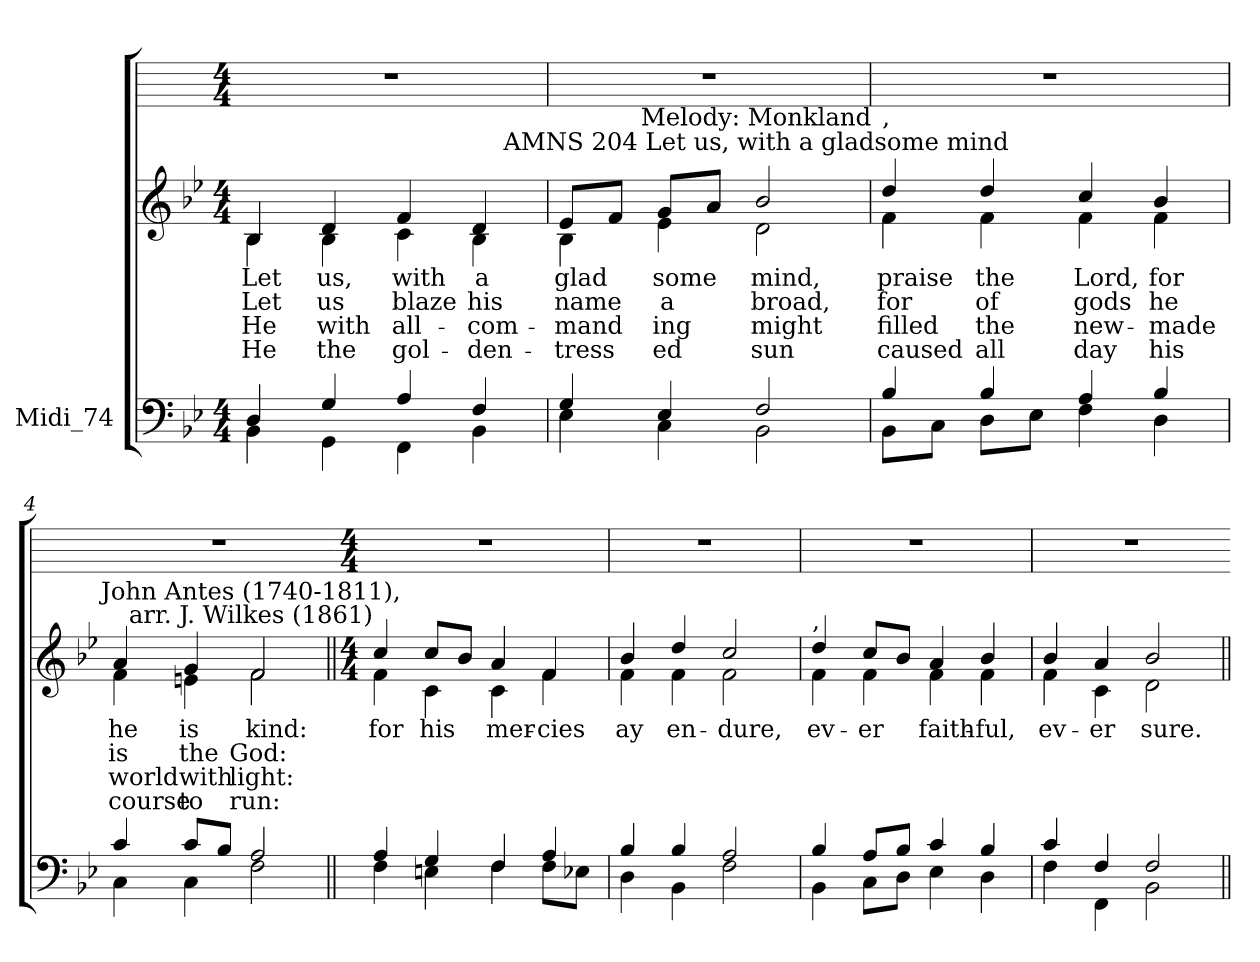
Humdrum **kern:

**kern	**kern	**text	**text	**text	**text	**kern
*part3	*part2	*part2	*part2	*part2	*part2	*part1
*staff3	*staff2	*staff2	*staff2	*staff2	*staff2	*staff1
*I"Midi_74	*	*	*	*	*	*
*clefF4	*clefG2	*	*	*	*	*
*k[b-e-]	*k[b-e-]	*	*	*	*	*
*B-:	*B-:	*	*	*	*	*
*M4/4	*M4/4	*	*	*	*	*M4/4
=1	=1	=1	=1	=1	=1	=1
*^	*	*	*	*	*	*
!	!	!LO:TX:a:cj:t=John Milton\n(1608-1674)	!	!	!	!	!
!	!	!	!LO:LY:b	!LO:LY:b	!LO:LY:b	!LO:LY:b	!
*	*	*^	*	*	*	*	*
4D/	4BB-\	4B-/	4B-\	Let	Let	He	He	1r
!	!	!	!	!LO:LY:b	!LO:LY:b	!LO:LY:b	!LO:LY:b	!
4G/	4GG\	4d/	4B-\	us,	us	with	the	.
!	!	!	!	!LO:LY:b	!LO:LY:b	!LO:LY:b	!LO:LY:b	!
4A/	4FF\	4f/	4c\	with	blaze	all-	-gol-	.
!	!	!	!	!LO:LY:b	!LO:LY:b	!LO:LY:b	!LO:LY:b	!
4F/	4BB-\	4d/	4B-\	-a	his	com-	-den-	.
=2	=2	=2	=2	=2	=2	=2	=2	=2
!	!	!	!	!LO:LY:b	!LO:LY:b	!LO:LY:b	!LO:LY:b	!
4G/	4E-\	8e-/L	4B-\	-glad	name	mand	tress	1r
.	.	8f/J	.	.	.	.	.	.
!	!	!	!	!LO:LY:b	!LO:LY:b	!LO:LY:b	!LO:LY:b	!
4E-/	4C\	8g/L	4e-\	some	a	ing	ed	.
.	.	8a/J	.	.	.	.	.	.
!	!	!LO:TX:a:cj:t=AMNS 204 Let us, with a gladsome mind	!	!	!	!	!	!
!	!	!LO:TX:a:cj:t=Melody&colon; Monkland	!	!	!	!	!	!
!	!	!	!	!LO:LY:b	!LO:LY:b	!LO:LY:b	!LO:LY:b	!
2F/	2BB-\	2b-/	2d\	mind,	broad,	might	sun	.
=3	=3	=3	=3	=3	=3	=3	=3	=3
!	!	!LO:TX:a:t=,	!	!	!	!	!	!
!	!	!	!	!LO:LY:b	!LO:LY:b	!LO:LY:b	!LO:LY:b	!
4B-/	8BB-\L	4dd/	4f\	praise	for	filled	caused	1r
.	8C\J	.	.	.	.	.	.	.
!	!	!	!	!LO:LY:b	!LO:LY:b	!LO:LY:b	!LO:LY:b	!
4B-/	8D\L	4dd/	4f\	the	of	the	all	.
.	8E-\J	.	.	.	.	.	.	.
!	!	!	!	!LO:LY:b	!LO:LY:b	!LO:LY:b	!LO:LY:b	!
4A/	4F\	4cc/	4f\	Lord,	gods	new-	-day	.
!	!	!	!	!LO:LY:b	!LO:LY:b	!LO:LY:b	!LO:LY:b	!
4B-/	4D\	4b-/	4f\	for	he	made	his	.
=4	=4	=4	=4	=4	=4	=4	=4	=4
!	!	!	!	!LO:LY:b	!LO:LY:b	!LO:LY:b	!LO:LY:b	!
4c/	4C\	4a/	4f\	he	is	world	course	1r
!	!	!	!	!LO:LY:b	!LO:LY:b	!LO:LY:b	!LO:LY:b	!
8c/L	4C\	4g/	4en\	is	the	with	to	.
8B-/J	.	.	.	.	.	.	.	.
!	!	!LO:TX:a:cj:t=John Antes (1740-1811),\narr. J. Wilkes (1861)	!	!	!	!	!	!
!	!	!	!	!LO:LY:b	!LO:LY:b	!LO:LY:b	!LO:LY:b	!
2A/	2F\	2f/	2f\	kind:	God:	light:	run:	.
!!LO:LB:g=z
=5||	=5||	=5||	=5||	=5	=5	=5	=5	=5
*	*	*M4/4	*	*	*	*	*	*M4/4
!	!	!	!	!LO:LY:b	!	!	!	!
4A/	4F\	4cc/	4f\	for	.	.	.	1r
!	!	!	!	!LO:LY:b	!	!	!	!
4G/	4En\	8cc/L	4c\	his	.	.	.	.
.	.	8b-/J	.	.	.	.	.	.
!	!	!	!	!LO:LY:b	!	!	!	!
4F/	4F\	4a/	4c\	mer-	.	.	.	.
!	!	!	!	!LO:LY:b	!	!	!	!
4A/	8F\L	4f/	4f\	-cies	.	.	.	.
.	8E-X\J	.	.	.	.	.	.	.
=6	=6	=6	=6	=6	=6	=6	=6	=6
!	!	!	!	!LO:LY:b	!	!	!	!
4B-/	4D\	4b-/	4f\	ay	.	.	.	1r
!	!	!	!	!LO:LY:b	!	!	!	!
4B-/	4BB-\	4dd/	4f\	en-	.	.	.	.
!	!	!	!	!LO:LY:b	!	!	!	!
2A/	2F\	2cc/	2f\	-dure,	.	.	.	.
=7	=7	=7	=7	=7	=7	=7	=7	=7
!	!	!LO:TX:a:t=,	!	!	!	!	!	!
!	!	!	!	!LO:LY:b	!	!	!	!
4B-/	4BB-\	4dd/	4f\	ev-	.	.	.	1r
!	!	!	!	!LO:LY:b	!	!	!	!
8A/L	8C\L	8cc/L	4f\	-er	.	.	.	.
8B-/J	8D\J	8b-/J	.	.	.	.	.	.
!	!	!	!	!LO:LY:b	!	!	!	!
4c/	4E-\	4a/	4f\	faith-	.	.	.	.
!	!	!	!	!LO:LY:b	!	!	!	!
4B-/	4D\	4b-/	4f\	-ful,	.	.	.	.
=8	=8	=8	=8	=8	=8	=8	=8	=8
!	!	!	!	!LO:LY:b	!	!	!	!
4c/	4F\	4b-/	4f\	ev-	.	.	.	1r
!	!	!	!	!LO:LY:b	!	!	!	!
4F/	4FF\	4a/	4c\	-er	.	.	.	.
!	!	!	!	!LO:LY:b	!	!	!	!
2F/	2BB-\	2b-/	2d\	sure.	.	.	.	.
*v	*v	*	*	*	*	*	*	*
*	*v	*v	*	*	*	*	*
=||	=||	=	=	=	=	=
*-	*-	*-	*-	*-	*-	*-
